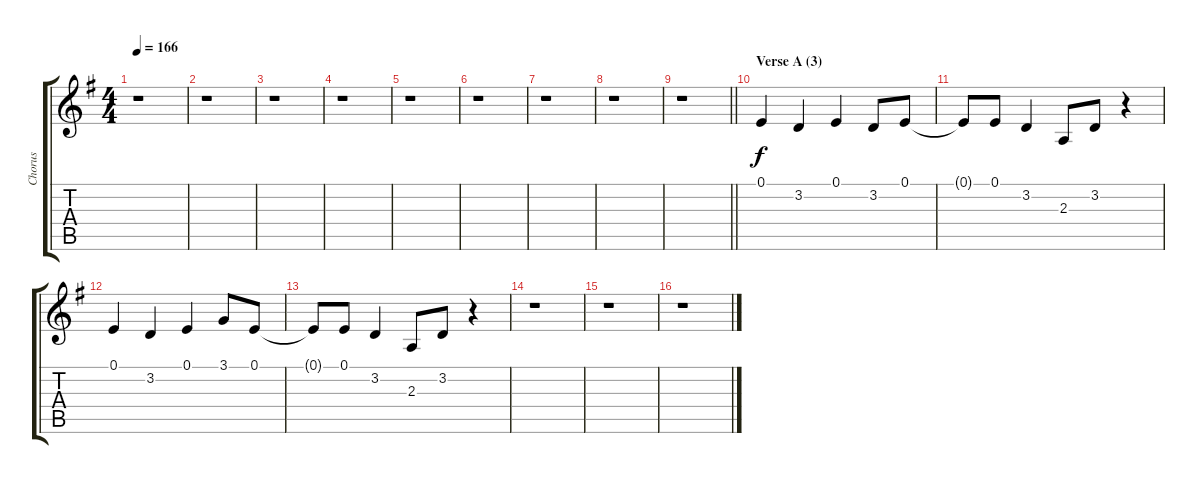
\track ("Chorus" "Chorus") {instrument sopranosax}
\staff {score tabs}
\tuning (E4 B3 G3 D3 A2 E2) {hide}
\ts (4 4)
\tempo 166
\clef g2
\ks g
r.1{dy f} |
r.1 |
r.1 |
r.1 |
r.1 |
r.1 |
r.1 |
r.1 |
\barLineRight lightlight
r.1 |
\section ("" "Verse A (3)")
0.1.4 3.2.4 0.1.4 3.2.8 0.1.8 |
0.1{t}.8 0.1.8 3.2.4 2.3.8 3.2.8 r.4 |
0.1.4 3.2.4 0.1.4 3.1.8 0.1.8 |
0.1{t}.8 0.1.8 3.2.4 2.3.8 3.2.8 r.4 |
r.1 |
r.1 |
r.1
